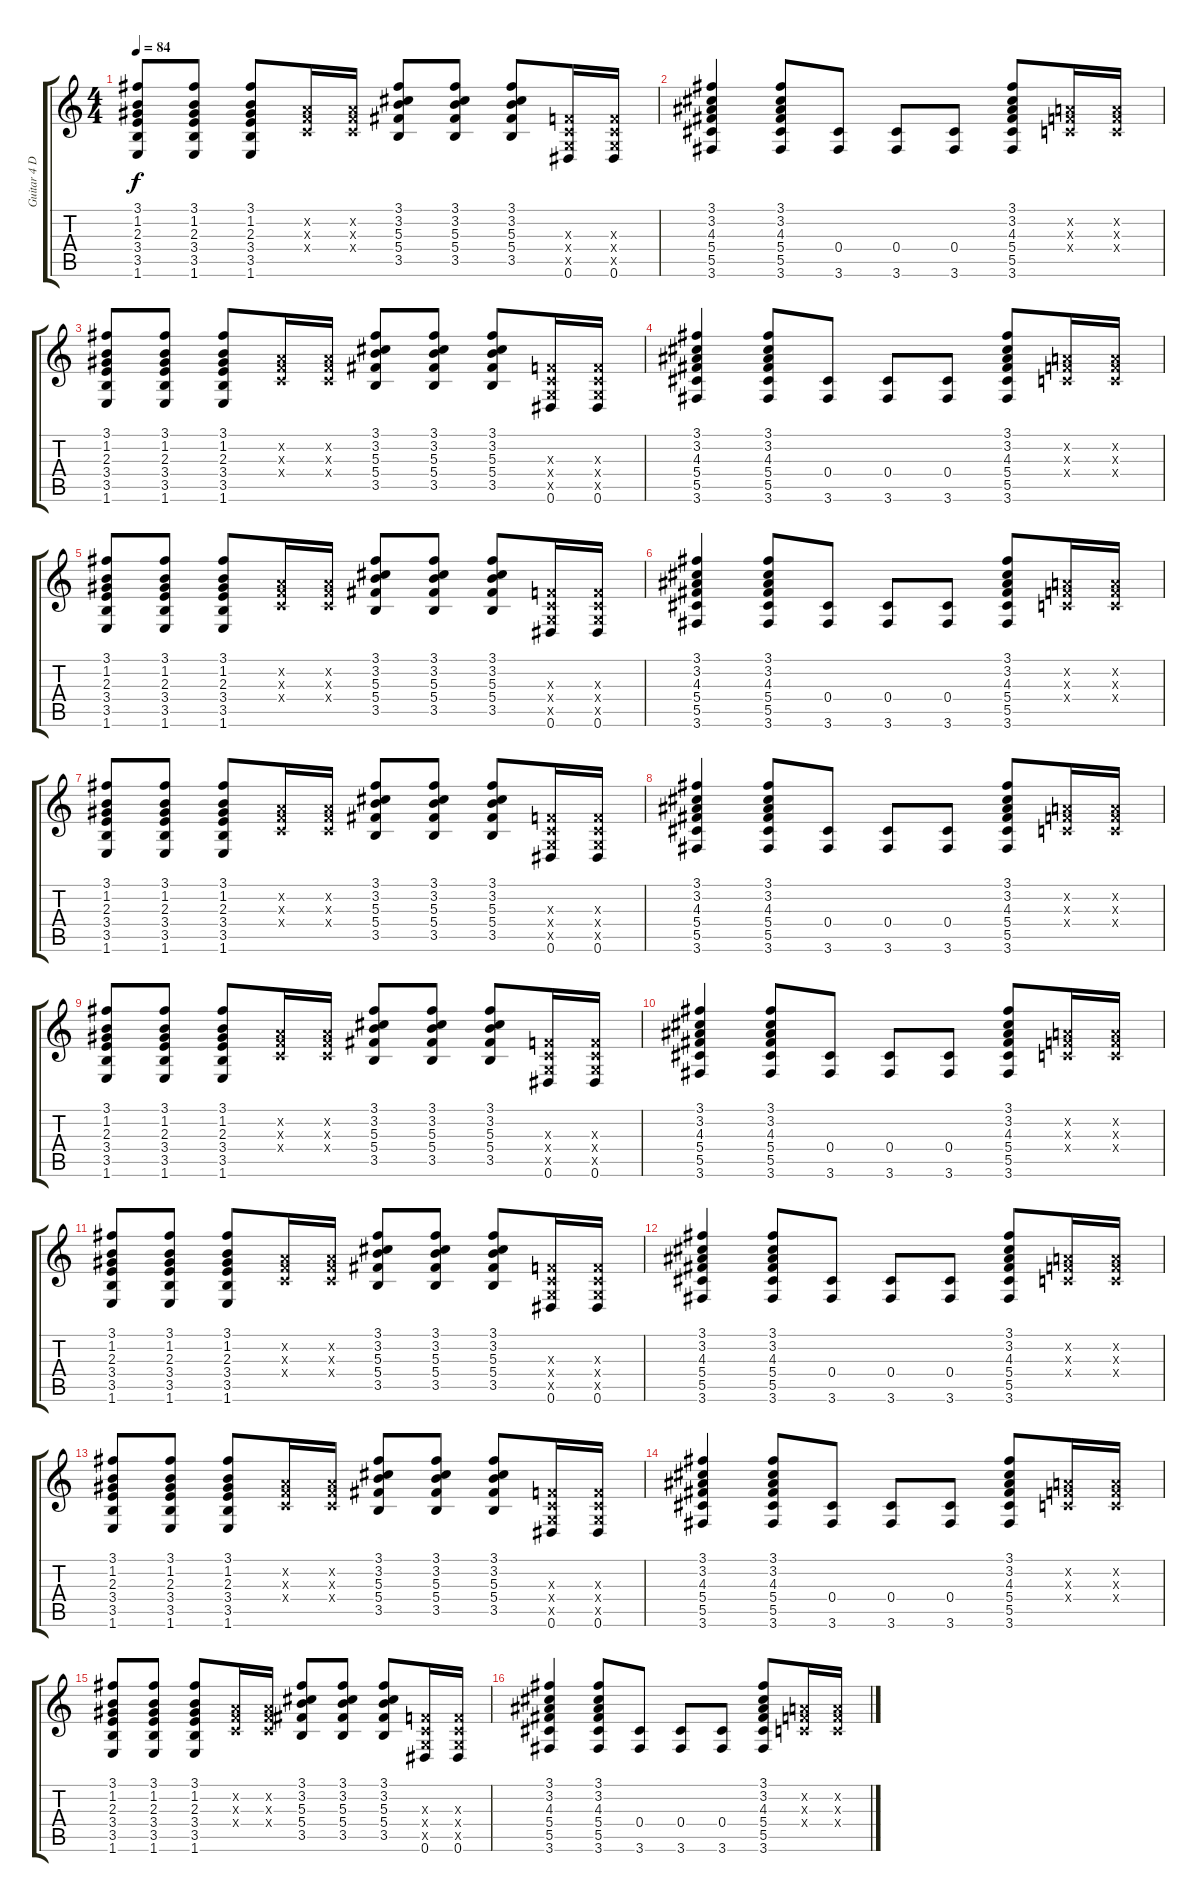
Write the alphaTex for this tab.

\track ("Guitar 4 Distortion" "Guitar 4 D") {instrument distortionguitar}
\staff {score tabs}
\tuning (Eb4 Bb3 Gb3 Db3 Ab2 Eb2) {hide}
\ts (4 4)
\tempo 84
\clef g2
\ks c
(3.1 1.2 2.3 3.4 3.5 1.6).8{dy f} (3.1 1.2 2.3 3.4 3.5 1.6).8 (3.1 1.2 2.3 3.4 3.5 1.6).8 (-1.2{x} -1.3{x} -1.4{x}).16 (-1.2{x} -1.3{x} -1.4{x}).16 (3.1 3.2 5.3 5.4 3.5).8 (3.1 3.2 5.3 5.4 3.5).8 (3.1 3.2 5.3 5.4 3.5).8 (-1.3{x} -1.4{x} -1.5{x} 0.6).16 (-1.3{x} -1.4{x} -1.5{x} 0.6).16 |
(3.1 3.2 4.3 5.4 5.5 3.6).4 (3.1 3.2 4.3 5.4 5.5 3.6).8 (0.4 3.6).8 (0.4 3.6).8 (0.4 3.6).8 (3.1 3.2 4.3 5.4 5.5 3.6).8 (-1.2{x} -1.3{x} -1.4{x}).16 (-1.2{x} -1.3{x} -1.4{x}).16 |
(3.1 1.2 2.3 3.4 3.5 1.6).8 (3.1 1.2 2.3 3.4 3.5 1.6).8 (3.1 1.2 2.3 3.4 3.5 1.6).8 (-1.2{x} -1.3{x} -1.4{x}).16 (-1.2{x} -1.3{x} -1.4{x}).16 (3.1 3.2 5.3 5.4 3.5).8 (3.1 3.2 5.3 5.4 3.5).8 (3.1 3.2 5.3 5.4 3.5).8 (-1.3{x} -1.4{x} -1.5{x} 0.6).16 (-1.3{x} -1.4{x} -1.5{x} 0.6).16 |
(3.1 3.2 4.3 5.4 5.5 3.6).4 (3.1 3.2 4.3 5.4 5.5 3.6).8 (0.4 3.6).8 (0.4 3.6).8 (0.4 3.6).8 (3.1 3.2 4.3 5.4 5.5 3.6).8 (-1.2{x} -1.3{x} -1.4{x}).16 (-1.2{x} -1.3{x} -1.4{x}).16 |
(3.1 1.2 2.3 3.4 3.5 1.6).8 (3.1 1.2 2.3 3.4 3.5 1.6).8 (3.1 1.2 2.3 3.4 3.5 1.6).8 (-1.2{x} -1.3{x} -1.4{x}).16 (-1.2{x} -1.3{x} -1.4{x}).16 (3.1 3.2 5.3 5.4 3.5).8 (3.1 3.2 5.3 5.4 3.5).8 (3.1 3.2 5.3 5.4 3.5).8 (-1.3{x} -1.4{x} -1.5{x} 0.6).16 (-1.3{x} -1.4{x} -1.5{x} 0.6).16 |
(3.1 3.2 4.3 5.4 5.5 3.6).4 (3.1 3.2 4.3 5.4 5.5 3.6).8 (0.4 3.6).8 (0.4 3.6).8 (0.4 3.6).8 (3.1 3.2 4.3 5.4 5.5 3.6).8 (-1.2{x} -1.3{x} -1.4{x}).16 (-1.2{x} -1.3{x} -1.4{x}).16 |
(3.1 1.2 2.3 3.4 3.5 1.6).8 (3.1 1.2 2.3 3.4 3.5 1.6).8 (3.1 1.2 2.3 3.4 3.5 1.6).8 (-1.2{x} -1.3{x} -1.4{x}).16 (-1.2{x} -1.3{x} -1.4{x}).16 (3.1 3.2 5.3 5.4 3.5).8 (3.1 3.2 5.3 5.4 3.5).8 (3.1 3.2 5.3 5.4 3.5).8 (-1.3{x} -1.4{x} -1.5{x} 0.6).16 (-1.3{x} -1.4{x} -1.5{x} 0.6).16 |
(3.1 3.2 4.3 5.4 5.5 3.6).4 (3.1 3.2 4.3 5.4 5.5 3.6).8 (0.4 3.6).8 (0.4 3.6).8 (0.4 3.6).8 (3.1 3.2 4.3 5.4 5.5 3.6).8 (-1.2{x} -1.3{x} -1.4{x}).16 (-1.2{x} -1.3{x} -1.4{x}).16 |
(3.1 1.2 2.3 3.4 3.5 1.6).8 (3.1 1.2 2.3 3.4 3.5 1.6).8 (3.1 1.2 2.3 3.4 3.5 1.6).8 (-1.2{x} -1.3{x} -1.4{x}).16 (-1.2{x} -1.3{x} -1.4{x}).16 (3.1 3.2 5.3 5.4 3.5).8 (3.1 3.2 5.3 5.4 3.5).8 (3.1 3.2 5.3 5.4 3.5).8 (-1.3{x} -1.4{x} -1.5{x} 0.6).16 (-1.3{x} -1.4{x} -1.5{x} 0.6).16 |
(3.1 3.2 4.3 5.4 5.5 3.6).4 (3.1 3.2 4.3 5.4 5.5 3.6).8 (0.4 3.6).8 (0.4 3.6).8 (0.4 3.6).8 (3.1 3.2 4.3 5.4 5.5 3.6).8 (-1.2{x} -1.3{x} -1.4{x}).16 (-1.2{x} -1.3{x} -1.4{x}).16 |
(3.1 1.2 2.3 3.4 3.5 1.6).8 (3.1 1.2 2.3 3.4 3.5 1.6).8 (3.1 1.2 2.3 3.4 3.5 1.6).8 (-1.2{x} -1.3{x} -1.4{x}).16 (-1.2{x} -1.3{x} -1.4{x}).16 (3.1 3.2 5.3 5.4 3.5).8 (3.1 3.2 5.3 5.4 3.5).8 (3.1 3.2 5.3 5.4 3.5).8 (-1.3{x} -1.4{x} -1.5{x} 0.6).16 (-1.3{x} -1.4{x} -1.5{x} 0.6).16 |
(3.1 3.2 4.3 5.4 5.5 3.6).4 (3.1 3.2 4.3 5.4 5.5 3.6).8 (0.4 3.6).8 (0.4 3.6).8 (0.4 3.6).8 (3.1 3.2 4.3 5.4 5.5 3.6).8 (-1.2{x} -1.3{x} -1.4{x}).16 (-1.2{x} -1.3{x} -1.4{x}).16 |
(3.1 1.2 2.3 3.4 3.5 1.6).8 (3.1 1.2 2.3 3.4 3.5 1.6).8 (3.1 1.2 2.3 3.4 3.5 1.6).8 (-1.2{x} -1.3{x} -1.4{x}).16 (-1.2{x} -1.3{x} -1.4{x}).16 (3.1 3.2 5.3 5.4 3.5).8 (3.1 3.2 5.3 5.4 3.5).8 (3.1 3.2 5.3 5.4 3.5).8 (-1.3{x} -1.4{x} -1.5{x} 0.6).16 (-1.3{x} -1.4{x} -1.5{x} 0.6).16 |
(3.1 3.2 4.3 5.4 5.5 3.6).4 (3.1 3.2 4.3 5.4 5.5 3.6).8 (0.4 3.6).8 (0.4 3.6).8 (0.4 3.6).8 (3.1 3.2 4.3 5.4 5.5 3.6).8 (-1.2{x} -1.3{x} -1.4{x}).16 (-1.2{x} -1.3{x} -1.4{x}).16 |
(3.1 1.2 2.3 3.4 3.5 1.6).8 (3.1 1.2 2.3 3.4 3.5 1.6).8 (3.1 1.2 2.3 3.4 3.5 1.6).8 (-1.2{x} -1.3{x} -1.4{x}).16 (-1.2{x} -1.3{x} -1.4{x}).16 (3.1 3.2 5.3 5.4 3.5).8 (3.1 3.2 5.3 5.4 3.5).8 (3.1 3.2 5.3 5.4 3.5).8 (-1.3{x} -1.4{x} -1.5{x} 0.6).16 (-1.3{x} -1.4{x} -1.5{x} 0.6).16 |
(3.1 3.2 4.3 5.4 5.5 3.6).4 (3.1 3.2 4.3 5.4 5.5 3.6).8 (0.4 3.6).8 (0.4 3.6).8 (0.4 3.6).8 (3.1 3.2 4.3 5.4 5.5 3.6).8 (-1.2{x} -1.3{x} -1.4{x}).16 (-1.2{x} -1.3{x} -1.4{x}).16
